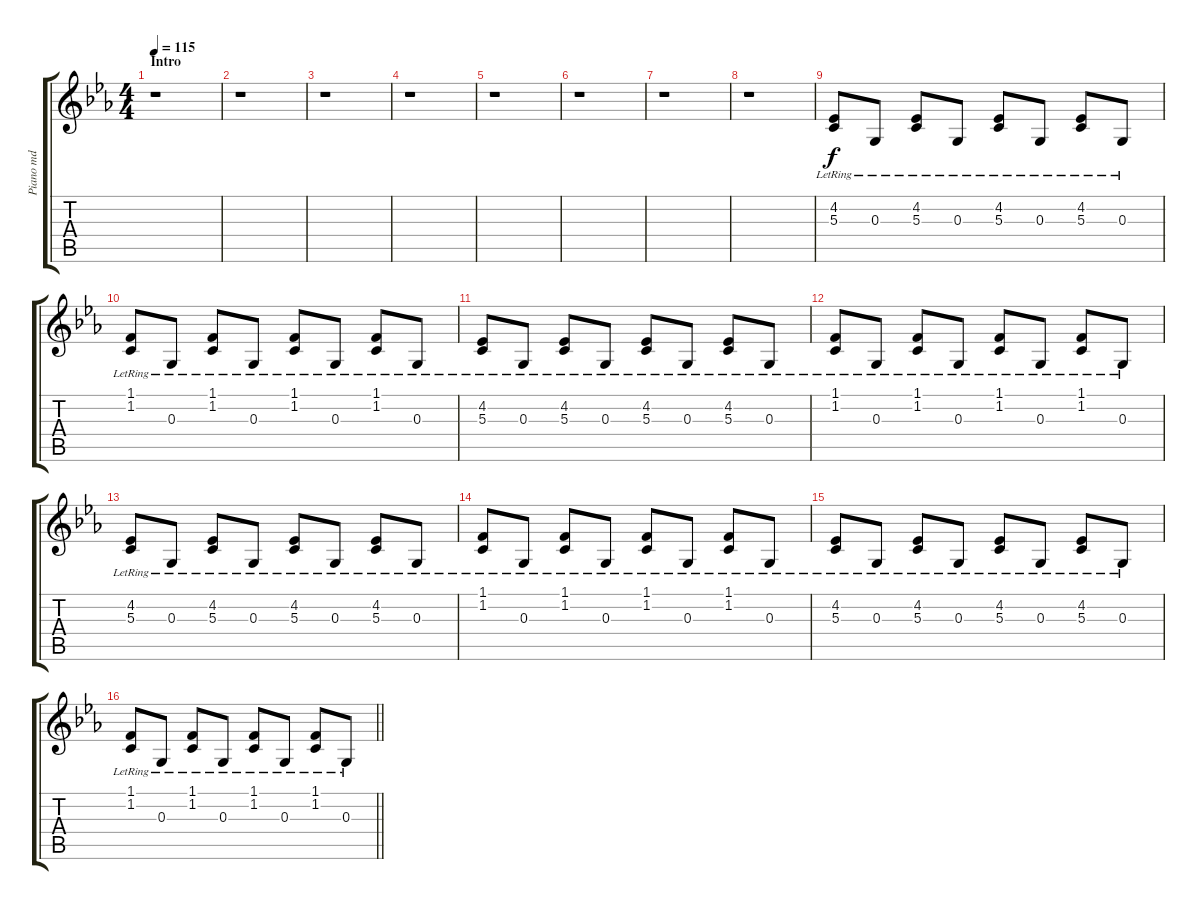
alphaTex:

\track ("Piano md" "Piano md") {instrument acousticgrandpiano}
\staff {score tabs}
\tuning (E4 B3 G3 D3 A2 E2) {hide}
\ts (4 4)
\section ("" "Intro")
\tempo 115
\clef g2
\ks eb
r.1{dy f instrument acousticgrandpiano} |
r.1 |
r.1 |
r.1 |
r.1 |
r.1 |
r.1 |
r.1 |
(4.2{lr} 5.3{lr}).8 0.3{lr}.8 (4.2{lr} 5.3{lr}).8 0.3{lr}.8 (4.2{lr} 5.3{lr}).8 0.3{lr}.8 (4.2{lr} 5.3{lr}).8 0.3{lr}.8 |
(1.1{lr} 1.2{lr}).8 0.3{lr}.8 (1.1{lr} 1.2{lr}).8 0.3{lr}.8 (1.1{lr} 1.2{lr}).8 0.3{lr}.8 (1.1{lr} 1.2{lr}).8 0.3{lr}.8 |
(4.2{lr} 5.3{lr}).8 0.3{lr}.8 (4.2{lr} 5.3{lr}).8 0.3{lr}.8 (4.2{lr} 5.3{lr}).8 0.3{lr}.8 (4.2{lr} 5.3{lr}).8 0.3{lr}.8 |
(1.1{lr} 1.2{lr}).8 0.3{lr}.8 (1.1{lr} 1.2{lr}).8 0.3{lr}.8 (1.1{lr} 1.2{lr}).8 0.3{lr}.8 (1.1{lr} 1.2{lr}).8 0.3{lr}.8 |
(4.2{lr} 5.3{lr}).8 0.3{lr}.8 (4.2{lr} 5.3{lr}).8 0.3{lr}.8 (4.2{lr} 5.3{lr}).8 0.3{lr}.8 (4.2{lr} 5.3{lr}).8 0.3{lr}.8 |
(1.1{lr} 1.2{lr}).8 0.3{lr}.8 (1.1{lr} 1.2{lr}).8 0.3{lr}.8 (1.1{lr} 1.2{lr}).8 0.3{lr}.8 (1.1{lr} 1.2{lr}).8 0.3{lr}.8 |
(4.2{lr} 5.3{lr}).8 0.3{lr}.8 (4.2{lr} 5.3{lr}).8 0.3{lr}.8 (4.2{lr} 5.3{lr}).8 0.3{lr}.8 (4.2{lr} 5.3{lr}).8 0.3{lr}.8 |
\barLineRight lightlight
(1.1{lr} 1.2{lr}).8 0.3{lr}.8 (1.1{lr} 1.2{lr}).8 0.3{lr}.8 (1.1{lr} 1.2{lr}).8 0.3{lr}.8 (1.1{lr} 1.2{lr}).8 0.3{lr}.8
